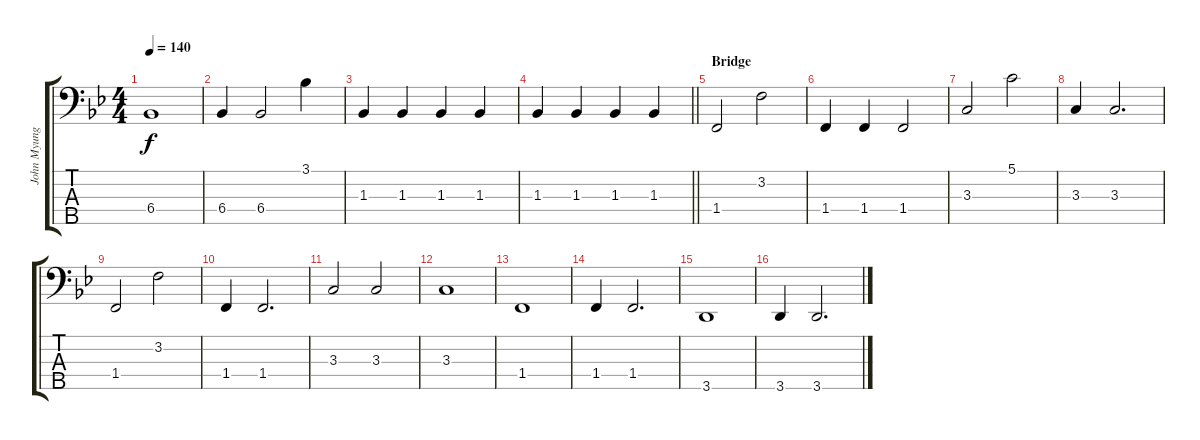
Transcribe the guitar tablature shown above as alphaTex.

\track ("John Myung" "John Myung") {instrument electricbassfinger}
\staff {score tabs}
\tuning (G2 D2 A1 E1 B0) {hide}
\ts (4 4)
\tempo 140
\clef f4
\ks bb
6.4.1{dy f} |
6.4.4 6.4.2 3.1.4 |
1.3.4 1.3.4 1.3.4 1.3.4 |
\barLineRight lightlight
1.3.4 1.3.4 1.3.4 1.3.4 |
\section ("" "Bridge")
1.4.2 3.2.2 |
1.4.4 1.4.4 1.4.2 |
3.3.2 5.1.2 |
3.3.4 3.3.2{d} |
1.4.2 3.2.2 |
1.4.4 1.4.2{d} |
3.3.2 3.3.2 |
3.3.1 |
1.4.1 |
1.4.4 1.4.2{d} |
3.5.1 |
3.5.4 3.5.2{d}
